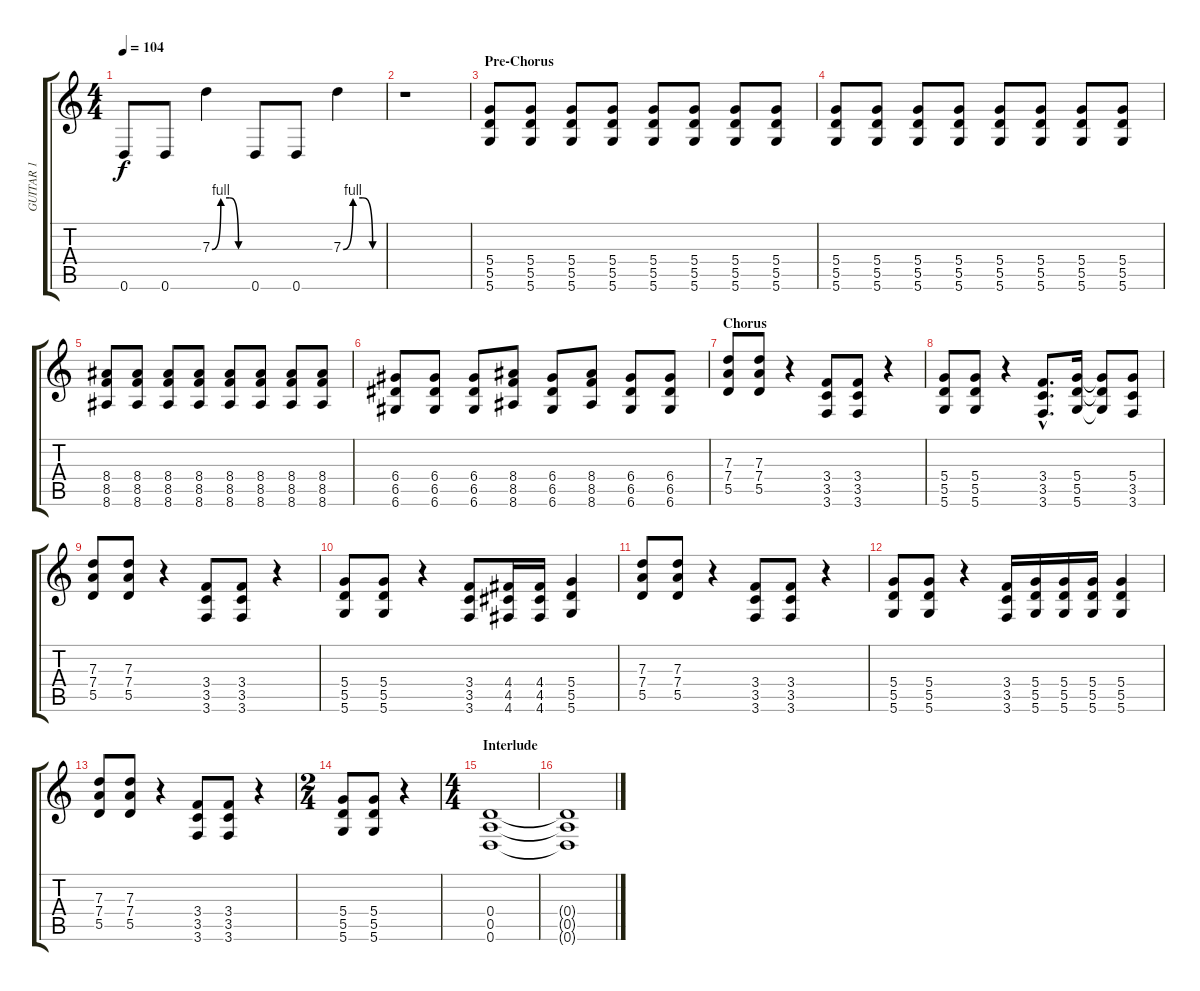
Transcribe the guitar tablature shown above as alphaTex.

\track ("GUITAR 1" "GUITAR 1") {instrument overdrivenguitar}
\staff {score tabs}
\tuning (E4 B3 G3 D3 A2 D2) {hide}
\ts (4 4)
\tempo 104
\clef g2
\ks c
0.6.8{dy f} 0.6.8 7.3{be (custom 0 0 15 4 30 4 45 0 60 0)}.4 0.6.8 0.6.8 7.3{be (custom 0 0 15 4 30 4 45 0 60 0)}.4 |
r.1 |
\section ("" "Pre-Chorus")
(5.4 5.5 5.6).8 (5.4 5.5 5.6).8 (5.4 5.5 5.6).8 (5.4 5.5 5.6).8 (5.4 5.5 5.6).8 (5.4 5.5 5.6).8 (5.4 5.5 5.6).8 (5.4 5.5 5.6).8 |
(5.4 5.5 5.6).8 (5.4 5.5 5.6).8 (5.4 5.5 5.6).8 (5.4 5.5 5.6).8 (5.4 5.5 5.6).8 (5.4 5.5 5.6).8 (5.4 5.5 5.6).8 (5.4 5.5 5.6).8 |
(8.4 8.5 8.6).8 (8.4 8.5 8.6).8 (8.4 8.5 8.6).8 (8.4 8.5 8.6).8 (8.4 8.5 8.6).8 (8.4 8.5 8.6).8 (8.4 8.5 8.6).8 (8.4 8.5 8.6).8 |
(6.4 6.5 6.6).8 (6.4 6.5 6.6).8 (6.4 6.5 6.6).8 (8.4 8.5 8.6).8 (6.4 6.5 6.6).8 (8.4 8.5 8.6).8 (6.4 6.5 6.6).8 (6.4 6.5 6.6).8 |
\section ("" "Chorus")
(7.3 7.4 5.5).8 (7.3 7.4 5.5).8 r.4 (3.4 3.5 3.6).8 (3.4 3.5 3.6).8 r.4 |
(5.4 5.5 5.6).8 (5.4 5.5 5.6).8 r.4 (3.4{hac} 3.5{hac} 3.6{hac}).8{d} (5.4 5.5 5.6).16 (5.4{t} 5.5{t} 5.6{t}).8 (5.4 3.5 3.6).8 |
(7.3 7.4 5.5).8 (7.3 7.4 5.5).8 r.4 (3.4 3.5 3.6).8 (3.4 3.5 3.6).8 r.4 |
(5.4 5.5 5.6).8 (5.4 5.5 5.6).8 r.4 (3.4 3.5 3.6).8 (4.4 4.5 4.6).16 (4.4 4.5 4.6).16 (5.4 5.5 5.6).4 |
(7.3 7.4 5.5).8 (7.3 7.4 5.5).8 r.4 (3.4 3.5 3.6).8 (3.4 3.5 3.6).8 r.4 |
(5.4 5.5 5.6).8 (5.4 5.5 5.6).8 r.4 (3.4 3.5 3.6).16 (5.4 5.5 5.6).16 (5.4 5.5 5.6).16 (5.4 5.5 5.6).16 (5.4 5.5 5.6).4 |
(7.3 7.4 5.5).8 (7.3 7.4 5.5).8 r.4 (3.4 3.5 3.6).8 (3.4 3.5 3.6).8 r.4 |
\ts (2 4)
(5.4 5.5 5.6).8 (5.4 5.5 5.6).8 r.4 |
\ts (4 4)
\section ("" "Interlude")
(0.4 0.5 0.6).1 |
(0.4{t} 0.5{t} 0.6{t}).1
